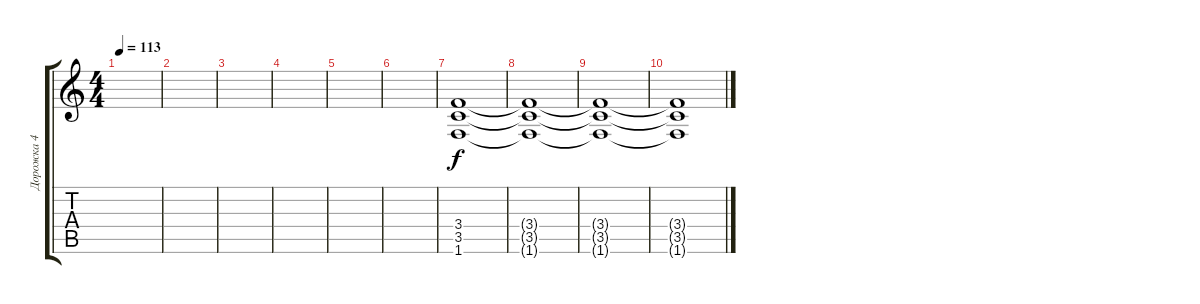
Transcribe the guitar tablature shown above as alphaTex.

\track ("Дорожка 4" "Дорожка 4") {instrument distortionguitar}
\staff {score tabs}
\tuning (E4 B3 G3 D3 A2 E2) {hide}
\ts (4 4)
\tempo 113
\clef g2
\ks c
|
|
|
|
|
|
(3.4 3.5 1.6).1 |
(3.4{t} 3.5{t} 1.6{t}).1{volume 9} |
(3.4{t} 3.5{t} 1.6{t}).1{volume 6} |
(3.4{t} 3.5{t} 1.6{t}).1{volume 4}
